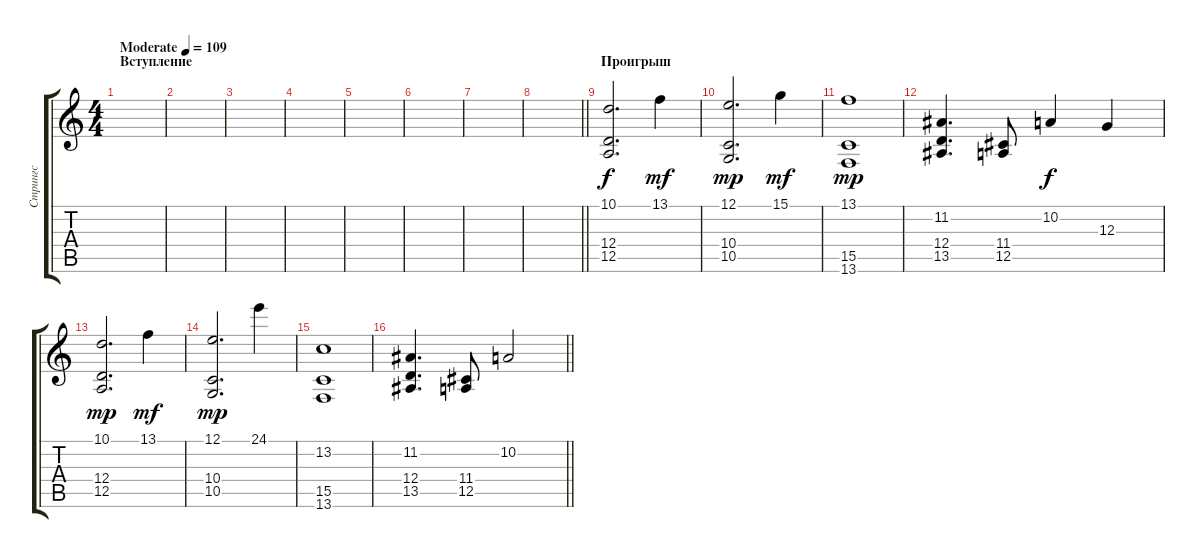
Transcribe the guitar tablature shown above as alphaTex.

\track ("Стрингс" "Стрингс") {instrument stringensemble1}
\staff {score tabs}
\tuning (E4 B3 G3 D3 A2 E2) {hide}
\ts (4 4)
\section ("" "Вступление ")
\tempo (109 "Moderate")
\clef g2
\ks c
|
|
|
|
|
|
|
\barLineRight lightlight
|
\section ("" "Проигрыш")
(10.1 12.4 12.5).2{d} 13.1.4{dy mf} |
(12.1 10.4 10.5).2{d dy mp} 15.1.4{dy mf} |
(13.1 15.5 13.6).1{dy mp} |
(11.2 12.4 13.5).4{d} (11.4 12.5).8 10.2.4{dy f} 12.3.4 |
(10.1 12.4 12.5).2{d dy mp} 13.1.4{dy mf} |
(12.1 10.4 10.5).2{d dy mp} 24.1.4 |
(13.2 15.5 13.6).1 |
\barLineRight lightlight
(11.2 12.4 13.5).4{d} (11.4 12.5).8 10.2.2
